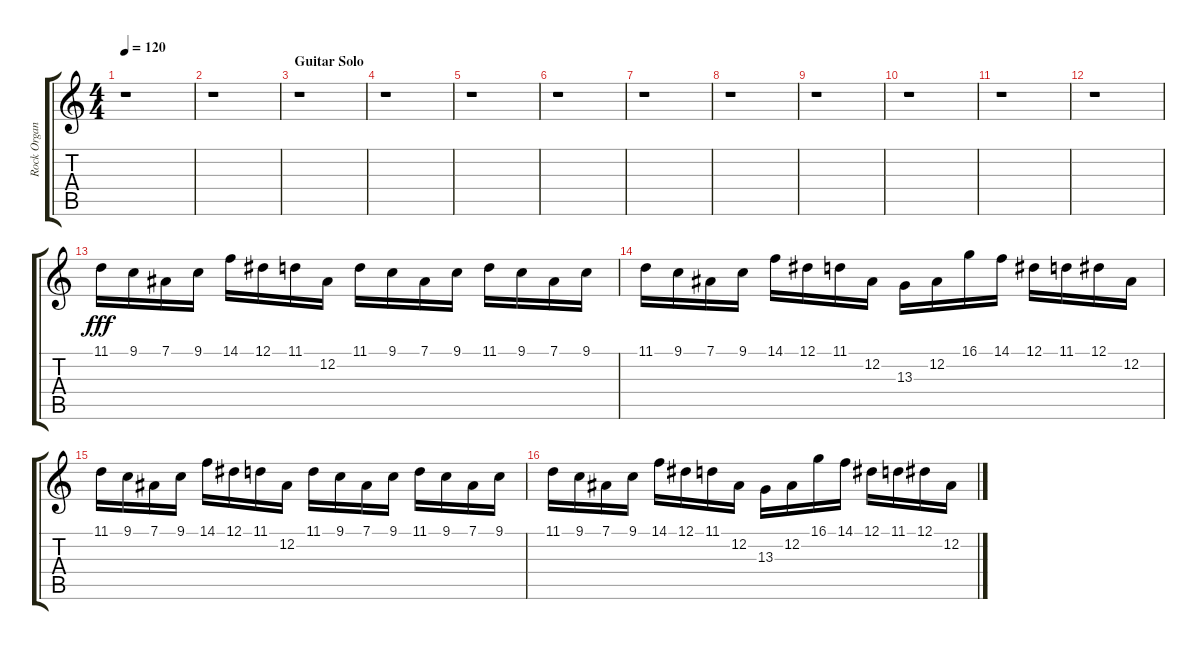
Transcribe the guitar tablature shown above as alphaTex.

\track ("Rock Organ" "Rock Organ") {instrument rockorgan}
\staff {score tabs}
\tuning (Eb4 Bb3 Gb3 Db3 Ab2 Eb2) {hide}
\ts (4 4)
\tempo 120
\clef g2
\ks c
r.1{dy mp} |
r.1 |
\section ("" "Guitar Solo")
r.1 |
r.1 |
r.1 |
r.1 |
r.1 |
r.1 |
r.1 |
r.1 |
r.1 |
r.1 |
11.1.16{dy fff volume 9 instrument brightacousticpiano} 9.1.16 7.1.16 9.1.16 14.1.16 12.1.16 11.1.16 12.2.16 11.1.16 9.1.16 7.1.16 9.1.16 11.1.16 9.1.16 7.1.16 9.1.16 |
11.1.16 9.1.16 7.1.16 9.1.16 14.1.16 12.1.16 11.1.16 12.2.16 13.3.16 12.2.16 16.1.16 14.1.16 12.1.16 11.1.16 12.1.16 12.2.16 |
11.1.16 9.1.16 7.1.16 9.1.16 14.1.16 12.1.16 11.1.16 12.2.16 11.1.16 9.1.16 7.1.16 9.1.16 11.1.16 9.1.16 7.1.16 9.1.16 |
11.1.16 9.1.16 7.1.16 9.1.16 14.1.16 12.1.16 11.1.16 12.2.16 13.3.16 12.2.16 16.1.16 14.1.16 12.1.16 11.1.16 12.1.16 12.2.16
